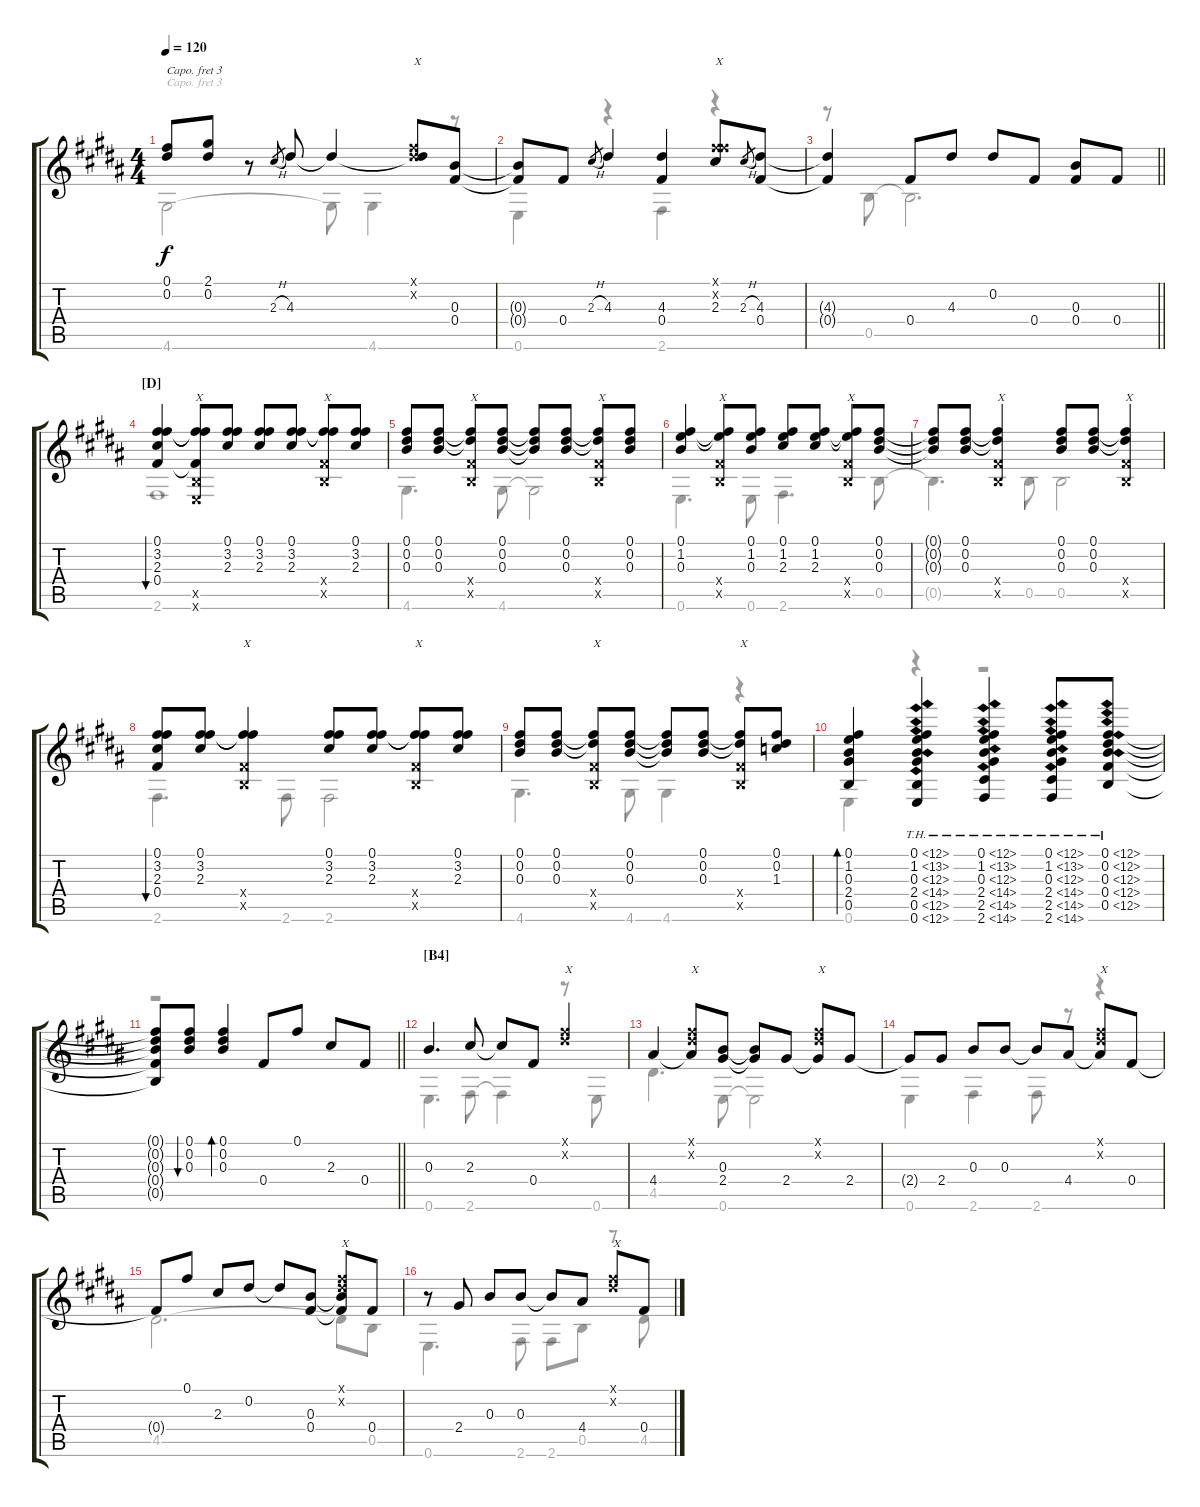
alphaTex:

\track "" {instrument acousticguitarsteel}
\staff {score tabs}
\capo 3
\tuning (Eb4 C4 Ab3 Eb3 Ab2 Db2) {hide}
\voice
\ts (4 4)
\tempo 120
\clef g2
\ks b
(0.1{t} 0.2{t}).8{dy f} (2.1 0.2).8 r.8 2.3{h}.8{gr} 4.3.8 4.3{t}.4 (0.1{x} 0.2{x} 4.3{t}).8{txt "X"} (0.3 0.4).8 |
(0.3{t} 0.4{t}).8 0.4.8 2.3{h}.8{gr} 4.3.4 (4.3 0.4).4 (0.1{x} 3.2{x} 2.3).8{txt "X"} 2.3{h}.8{gr} (4.3 0.4).8 |
\barLineRight lightlight
(4.3{t} 0.4{t}).4 0.4.8 4.3.8 0.2.8 0.4.8 (0.3 0.4).8 0.4.8 |
\section ("" "[D]")
(0.1 3.2 2.3 0.4).4{bu 60} (0.1{t} 3.2{t} 0.4{t} 0.5{x} 0.6{x}).8{txt "X"} (0.1 3.2 2.3).8 (0.1 3.2 2.3).8 (0.1 3.2 2.3).8 (0.1{t} 3.2{t} 0.4{x} 0.5{x}).8{txt "X"} (0.1 3.2 2.3).8 |
(0.1 0.2 0.3).8 (0.1 0.2 0.3).8 (0.1{t} 0.2{t} 0.4{x} 0.5{x}).8{txt "X"} (0.1 0.2 0.3).8 (0.1{t} 0.2{t} 0.3{t}).8 (0.1 0.2 0.3).8 (0.1{t} 0.2{t} 0.4{x} 0.5{x}).8{txt "X"} (0.1 0.2 0.3).8 |
(0.1 1.2 0.3).4 (0.1{t} 1.2{t} 0.4{x} 0.5{x}).8{txt "X"} (0.1 1.2 0.3).8 (0.1 1.2 2.3).8 (0.1 1.2 2.3).8 (0.1{t} 1.2{t} 0.4{x} 0.5{x}).8{txt "X"} (0.1 0.2 0.3).8 |
(0.1{t} 0.2{t} 0.3{t}).8 (0.1 0.2 0.3).8 (0.1{t} 0.2{t} 0.4{x} 0.5{x}).4{txt "X"} (0.1 0.2 0.3).8 (0.1 0.2 0.3).8 (0.1{t} 0.2{t} 0.4{x} 0.5{x}).4{txt "X"} |
(0.1 3.2 2.3 0.4).8{bu 60} (0.1 3.2 2.3).8 (0.1{t} 3.2{t} 0.4{x} 0.5{x}).4{txt "X"} (0.1 3.2 2.3).8 (0.1 3.2 2.3).8 (0.1{t} 3.2{t} 0.4{x} 0.5{x}).8{txt "X"} (0.1 3.2 2.3).8 |
(0.1 0.2 0.3).8 (0.1 0.2 0.3).8 (0.1{t} 0.2{t} 0.4{x} 0.5{x}).8{txt "X"} (0.1 0.2 0.3).8 (0.1{t} 0.2{t} 0.3{t}).8 (0.1 0.2 0.3).8 (0.1{t} 0.2{t} 0.4{x} 0.5{x}).8{txt "X"} (0.1 0.2 1.3).8 |
(0.1 1.2 0.3 2.4 0.5).4{bd 60} (0.1{th 12} 1.2{th 12} 0.3{th 12} 2.4{th 12} 0.5{th 12} 0.6{th 12}).4 (0.1{th 12} 1.2{th 12} 0.3{th 12} 2.4{th 12} 2.5{th 12} 2.6{th 12}).4 (0.1{th 12} 1.2{th 12} 0.3{th 12} 2.4{th 12} 2.5{th 12} 2.6{th 12}).8 (0.1{th 12} 0.2{th 12} 0.3{th 12} 0.4{th 12} 0.5{th 12}).8 |
\barLineRight lightlight
(0.1{t} 0.2{t} 0.3{t} 0.4{t} 0.5{t}).8 (0.1 0.2 0.3).8{bu 60} (0.1 0.2 0.3).4{bd 60} 0.4.8 0.1.8 2.3.8 0.4.8 |
\section ("" "[B4]")
0.3.4{d} 2.3.8 2.3{t}.8 0.4.8 (0.1{x} 0.2{x}).4{txt "X"} |
4.4.4 (0.1{x} 0.2{x} 4.4{t}).8{txt "X"} (0.3 2.4).8 (0.3{t} 2.4{t}).8 2.4.8 (0.1{x} 0.2{x} 2.4{t}).8{txt "X"} 2.4.8 |
2.4{t}.8 2.4.8 0.3.8 0.3.8 0.3{t}.8 4.4.8 (0.1{x} 0.2{x} 4.4{t}).8{txt "X"} 0.4.8 |
0.4{t}.8 0.1.8 2.3.8 0.2.8 0.2{t}.8 (0.3 0.4).8 (0.1{x} 0.2{x} 0.3{t} 0.4{t}).8{txt "X"} 0.4.8 |
r.8 2.4.8 0.3.8 0.3.8 0.3{t}.8 4.4.8 (0.1{x} 0.2{x}).8{txt "X"} 0.4.8
\voice
\clef g2
\ottava regular
\simile none
\ks b
4.6.2{dy f} 4.6{t}.8 4.6.4 r.8 |
0.6.4 r.4 2.6.4 r.4 |
\barLineRight lightlight
r.8 0.5.8 0.5{t}.2{d} |
2.6.1 |
4.6.4{d} 4.6.8 4.6{t}.2 |
0.6.4{d} 0.6.8 2.6.4{d} 0.5.8 |
0.5{t}.4{d} 0.5.8 0.5.2 |
2.6.4{d} 2.6.8 2.6.2 |
4.6.4{d} 4.6.8 4.6.4 r.4 |
0.6.4 r.4 r.2 |
\barLineRight lightlight
r.1 |
0.6.4{d} 2.6.8 2.6{t}.4 r.8 0.6.8 |
4.5.4{d} 0.6.8 0.6{t}.2 |
0.6.4 2.6.4 2.6.8 r.8 r.4 |
4.5.2{d} 4.5{t}.8 0.5.8 |
0.6.4{d} 2.6.8 2.6.8 0.5.8 r.8 4.5.8
